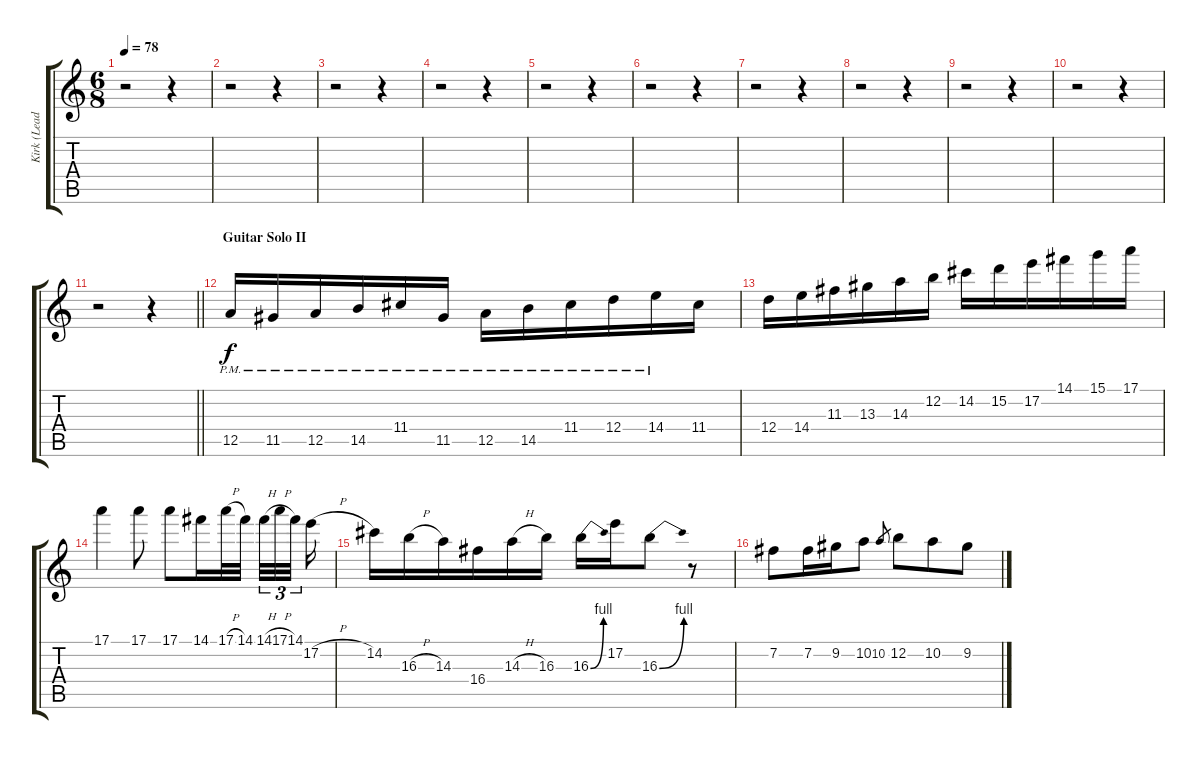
\track ("Kirk (Lead Guitar)" "Kirk (Lead") {instrument distortionguitar}
\staff {score tabs}
\tuning (E4 B3 G3 D3 A2 E2) {hide}
\ts (6 8)
\tempo 78
\clef g2
\ks c
r.2{dy f} r.4 |
r.2 r.4 |
r.2 r.4 |
r.2 r.4 |
r.2 r.4 |
r.2 r.4 |
r.2 r.4 |
r.2 r.4 |
r.2 r.4 |
r.2 r.4 |
\barLineRight lightlight
r.2 r.4 |
\section ("" "Guitar Solo II")
12.5{pm}.16{volume 16} 11.5{pm}.16 12.5{pm}.16 14.5{pm}.16 11.4{pm}.16 11.5{pm}.16 12.5{pm}.16 14.5{pm}.16 11.4{pm}.16 12.4{pm}.16 14.4{pm}.16 11.4.16 |
12.4.16{volume 13} 14.4.16 11.3.16 13.3.16 14.3.16 12.2.16 14.2.16 15.2.16 17.2.16 14.1.16 15.1.16 17.1.16 |
17.1.4 17.1.8 17.1.8 14.1.16 17.1{h}.32 14.1.32{beam splitsecondary} 14.1{h}.32{tu (3 2)} 17.1{h}.32{tu (3 2)} 14.1.32{tu (3 2) beam splitsecondary} 17.2{h}.16 |
14.2.16 16.3{h}.16 14.3.16 16.4.16 14.3{h}.16 16.3.16 16.3{be (bend 0 0 60 4)}.16 17.2.16 16.3{be (bend 0 0 60 4)}.8 r.8 |
7.2.8 7.2.16 9.2.16 10.2.8 10.2.8{gr} 12.2.8 10.2.8 9.2.8
